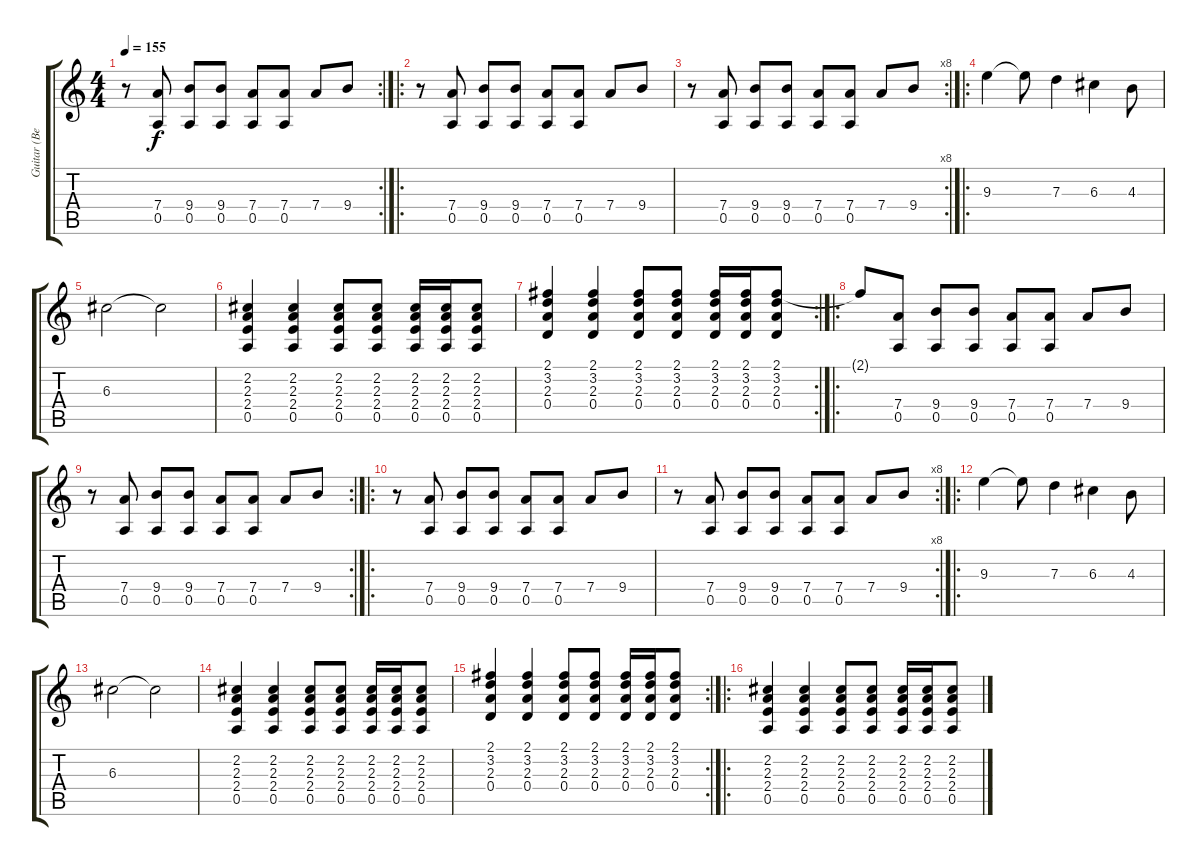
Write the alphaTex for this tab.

\track ("Guitar (Bernard Sumner)" "Guitar (Be") {instrument distortionguitar}
\staff {score tabs}
\tuning (E4 B3 G3 D3 A2 D2) {hide}
\rc 2
\ts (4 4)
\tempo 155
\clef g2
\ks c
r.8{dy f} (7.4 0.5).8 (9.4 0.5).8 (9.4 0.5).8 (7.4 0.5).8 (7.4 0.5).8 7.4.8 9.4.8 |
\ro
r.8 (7.4 0.5).8 (9.4 0.5).8 (9.4 0.5).8 (7.4 0.5).8 (7.4 0.5).8 7.4.8 9.4.8 |
\rc 8
r.8 (7.4 0.5).8 (9.4 0.5).8 (9.4 0.5).8 (7.4 0.5).8 (7.4 0.5).8 7.4.8 9.4.8 |
\ro
9.3.4{volume 16} 9.3{t}.8 7.3.4 6.3.4 4.3.8 |
6.3.2 6.3{t}.2 |
(2.2 2.3 2.4 0.5).4{volume 10 instrument overdrivenguitar} (2.2 2.3 2.4 0.5).4 (2.2 2.3 2.4 0.5).8 (2.2 2.3 2.4 0.5).8 (2.2 2.3 2.4 0.5).16 (2.2 2.3 2.4 0.5).16 (2.2 2.3 2.4 0.5).8 |
\rc 2
(2.1 3.2 2.3 0.4).4 (2.1 3.2 2.3 0.4).4 (2.1 3.2 2.3 0.4).8 (2.1 3.2 2.3 0.4).8 (2.1 3.2 2.3 0.4).16 (2.1 3.2 2.3 0.4).16 (2.1 3.2 2.3 0.4).8 |
\ro
2.1{t}.8 (7.4 0.5).8{instrument overdrivenguitar} (9.4 0.5).8 (9.4 0.5).8 (7.4 0.5).8 (7.4 0.5).8 7.4.8 9.4.8 |
\rc 2
r.8 (7.4 0.5).8 (9.4 0.5).8 (9.4 0.5).8 (7.4 0.5).8 (7.4 0.5).8 7.4.8 9.4.8 |
\ro
r.8 (7.4 0.5).8 (9.4 0.5).8 (9.4 0.5).8 (7.4 0.5).8 (7.4 0.5).8 7.4.8 9.4.8 |
\rc 8
r.8 (7.4 0.5).8 (9.4 0.5).8 (9.4 0.5).8 (7.4 0.5).8 (7.4 0.5).8 7.4.8 9.4.8 |
\ro
9.3.4{volume 16} 9.3{t}.8 7.3.4 6.3.4 4.3.8 |
6.3.2 6.3{t}.2 |
(2.2 2.3 2.4 0.5).4{volume 10 instrument overdrivenguitar} (2.2 2.3 2.4 0.5).4 (2.2 2.3 2.4 0.5).8 (2.2 2.3 2.4 0.5).8 (2.2 2.3 2.4 0.5).16 (2.2 2.3 2.4 0.5).16 (2.2 2.3 2.4 0.5).8 |
\rc 2
(2.1 3.2 2.3 0.4).4 (2.1 3.2 2.3 0.4).4 (2.1 3.2 2.3 0.4).8 (2.1 3.2 2.3 0.4).8 (2.1 3.2 2.3 0.4).16 (2.1 3.2 2.3 0.4).16 (2.1 3.2 2.3 0.4).8 |
\ro
(2.2 2.3 2.4 0.5).4 (2.2 2.3 2.4 0.5).4 (2.2 2.3 2.4 0.5).8 (2.2 2.3 2.4 0.5).8 (2.2 2.3 2.4 0.5).16 (2.2 2.3 2.4 0.5).16 (2.2 2.3 2.4 0.5).8
